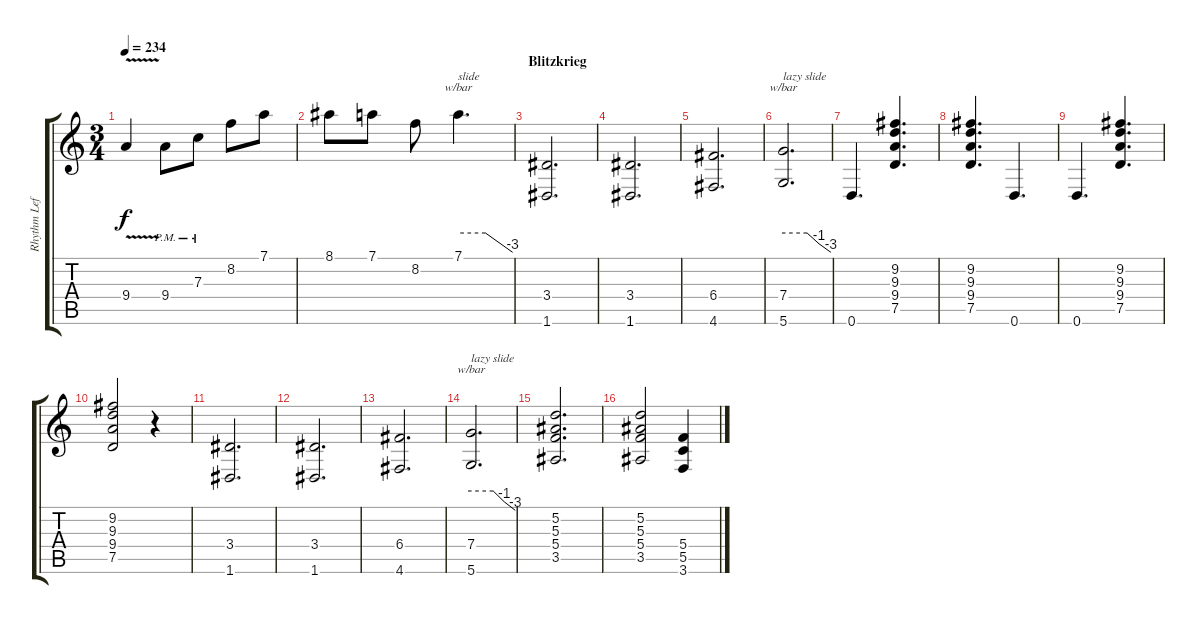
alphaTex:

\track ("Rhythm Left" "Rhythm Lef") {instrument distortionguitar}
\staff {score tabs}
\tuning (D4 A3 F3 C3 G2 D2) {hide}
\ts (3 4)
\tempo 234
\clef g2
\ks c
9.4{v}.4{dy f} 9.4{pm}.8 7.3{pm}.8 8.2.8 7.1.8 |
8.1.8 7.1.8 8.2.8 7.1.4{d tbe (custom default 0 0 30 0 60 -12) txt "slide"} |
\section ("" "Blitzkrieg")
(3.4 1.6).2{d} |
(3.4 1.6).2{d} |
(6.4 4.6).2{d} |
(7.4 5.6).2{d tbe (custom default 0 0 30 0 45 -4 60 -12) txt "lazy slide"} |
0.6.4{d} (9.2 9.3 9.4 7.5).4{d} |
(9.2 9.3 9.4 7.5).4{d} 0.6.4{d} |
0.6.4{d} (9.2 9.3 9.4 7.5).4{d} |
(9.2 9.3 9.4 7.5).2 r.4 |
(3.4 1.6).2{d} |
(3.4 1.6).2{d} |
(6.4 4.6).2{d} |
(7.4 5.6).2{d tbe (custom default 0 0 30 0 45 -4 60 -12) txt "lazy slide"} |
(5.2 5.3 5.4 3.5).2{d} |
(5.2 5.3 5.4 3.5).2 (5.4 5.5 3.6).4
